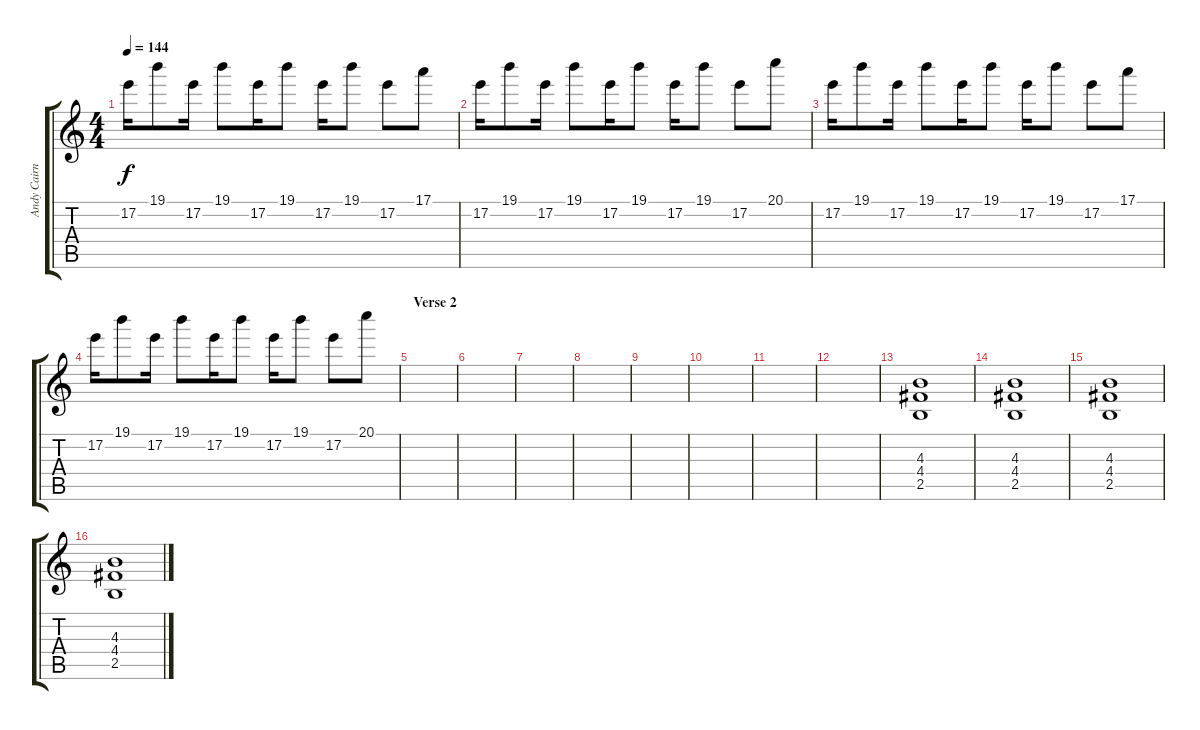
\track ("Andy Cairns" "Andy Cairn") {instrument distortionguitar}
\staff {score tabs}
\tuning (E4 B3 G3 D3 A2 E2) {hide}
\ts (4 4)
\tempo 144
\clef g2
\ks c
17.2.16{dy f} 19.1.8 17.2.16 19.1.8 17.2.16 19.1.8 17.2.16 19.1.8 17.2.8 17.1.8 |
17.2.16 19.1.8 17.2.16 19.1.8 17.2.16 19.1.8 17.2.16 19.1.8 17.2.8 20.1.8 |
17.2.16 19.1.8 17.2.16 19.1.8 17.2.16 19.1.8 17.2.16 19.1.8 17.2.8 17.1.8 |
17.2.16 19.1.8 17.2.16 19.1.8 17.2.16 19.1.8 17.2.16 19.1.8 17.2.8 20.1.8 |
\section ("" "Verse 2")
|
|
|
|
|
|
|
|
(4.3 4.4 2.5).1 |
(4.3 4.4 2.5).1 |
(4.3 4.4 2.5).1 |
(4.3 4.4 2.5).1
